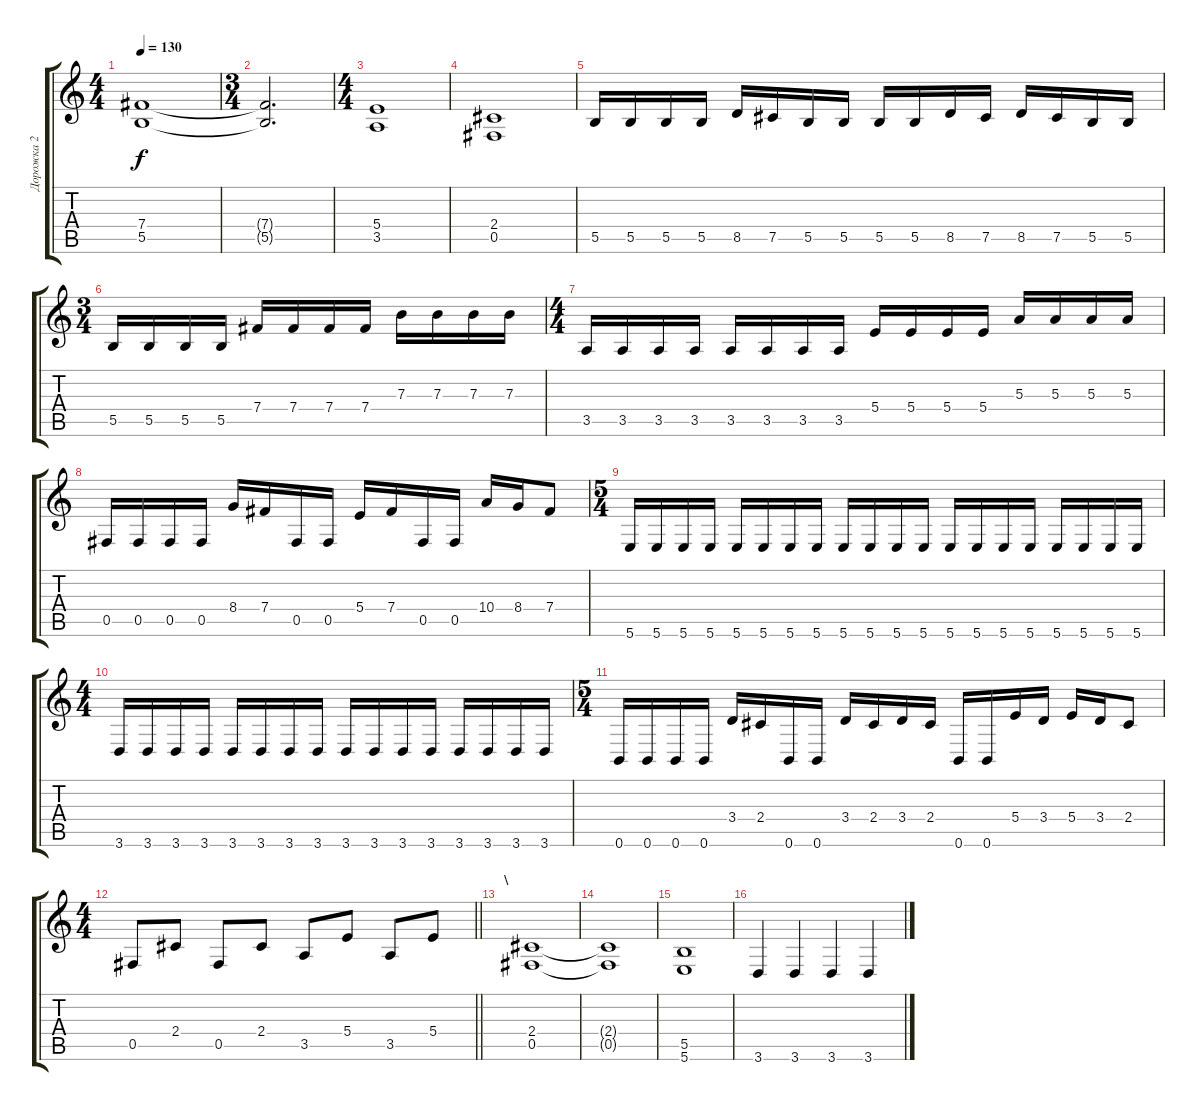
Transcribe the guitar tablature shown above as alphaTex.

\track ("Дорожка 2" "Дорожка 2") {instrument distortionguitar}
\staff {score tabs}
\tuning (Db4 Ab3 E3 B2 Gb2 B1) {hide}
\ts (4 4)
\section ("" " ")
\tempo 130
\clef g2
\ks c
(7.4 5.5).1{dy f} |
\ts (3 4)
(7.4{t} 5.5{t}).2{d} |
\ts (4 4)
(5.4 3.5).1 |
(2.4 0.5).1 |
5.5.16 5.5.16 5.5.16 5.5.16 8.5.16 7.5.16 5.5.16 5.5.16 5.5.16 5.5.16 8.5.16 7.5.16 8.5.16 7.5.16 5.5.16 5.5.16 |
\ts (3 4)
5.5.16 5.5.16 5.5.16 5.5.16 7.4.16 7.4.16 7.4.16 7.4.16 7.3.16 7.3.16 7.3.16 7.3.16 |
\ts (4 4)
3.5.16 3.5.16 3.5.16 3.5.16 3.5.16 3.5.16 3.5.16 3.5.16 5.4.16 5.4.16 5.4.16 5.4.16 5.3.16 5.3.16 5.3.16 5.3.16 |
0.5.16 0.5.16 0.5.16 0.5.16 8.4.16 7.4.16 0.5.16 0.5.16 5.4.16 7.4.16 0.5.16 0.5.16 10.4.16 8.4.16 7.4.8 |
\ts (5 4)
5.6.16 5.6.16 5.6.16 5.6.16 5.6.16 5.6.16 5.6.16 5.6.16 5.6.16 5.6.16 5.6.16 5.6.16 5.6.16 5.6.16 5.6.16 5.6.16 5.6.16 5.6.16 5.6.16 5.6.16 |
\ts (4 4)
3.6.16 3.6.16 3.6.16 3.6.16 3.6.16 3.6.16 3.6.16 3.6.16 3.6.16 3.6.16 3.6.16 3.6.16 3.6.16 3.6.16 3.6.16 3.6.16 |
\ts (5 4)
0.6.16 0.6.16 0.6.16 0.6.16 3.4.16 2.4.16 0.6.16 0.6.16 3.4.16 2.4.16 3.4.16 2.4.16 0.6.16 0.6.16 5.4.16 3.4.16 5.4.16 3.4.16 2.4.8 |
\ts (4 4)
\barLineRight lightlight
0.5.8 2.4.8 0.5.8 2.4.8 3.5.8 5.4.8 3.5.8 5.4.8 |
\section ("" " \\")
(2.4 0.5).1 |
(2.4{t} 0.5{t}).1 |
(5.5 5.6).1 |
3.6.4 3.6.4 3.6.4 3.6.4
